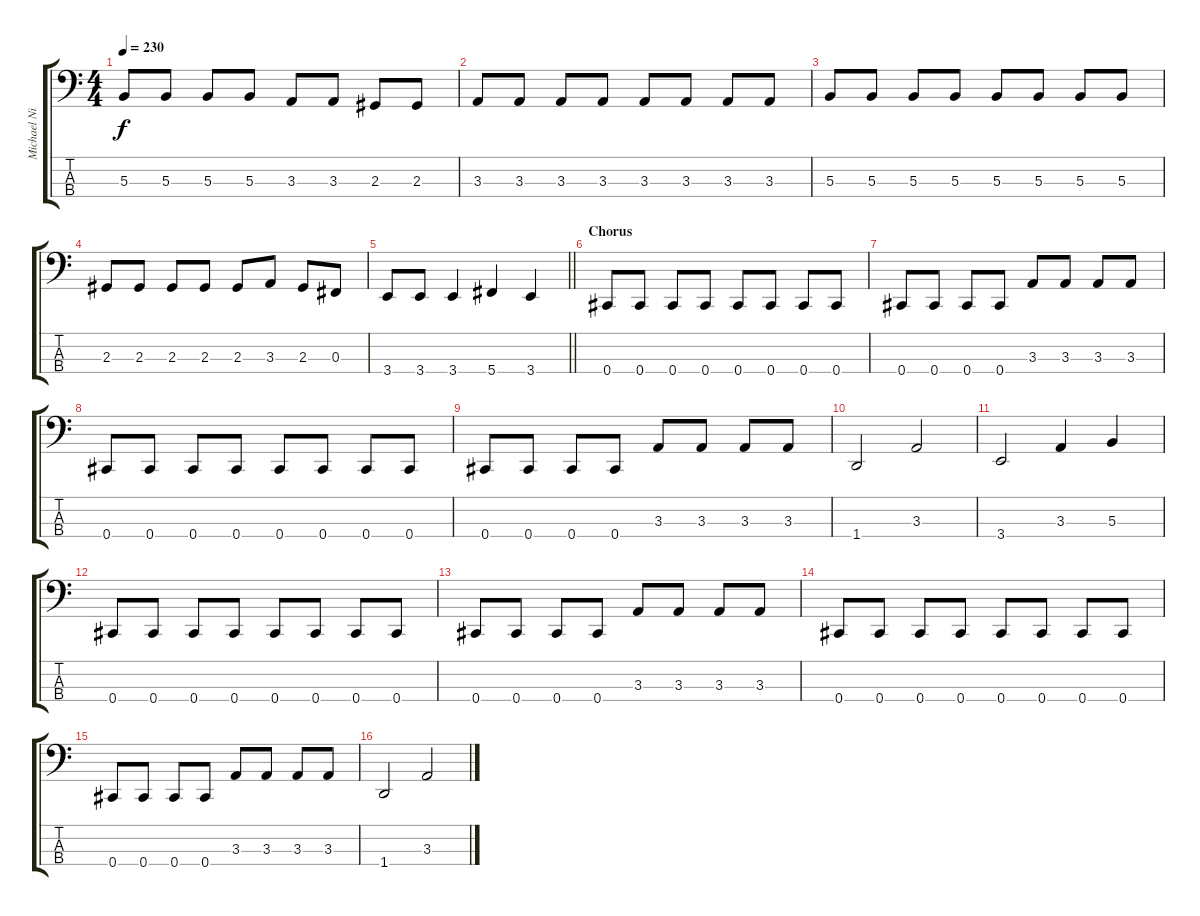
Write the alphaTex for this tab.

\track ("Michael Nicklasson" "Michael Ni") {instrument electricbasspick}
\staff {score tabs}
\tuning (E2 B1 Gb1 Db1) {hide}
\ts (4 4)
\tempo 230
\clef f4
\ks c
5.3.8{dy f} 5.3.8 5.3.8 5.3.8 3.3.8 3.3.8 2.3.8 2.3.8 |
3.3.8 3.3.8 3.3.8 3.3.8 3.3.8 3.3.8 3.3.8 3.3.8 |
5.3.8 5.3.8 5.3.8 5.3.8 5.3.8 5.3.8 5.3.8 5.3.8 |
2.3.8 2.3.8 2.3.8 2.3.8 2.3.8 3.3.8 2.3.8 0.3.8 |
\barLineRight lightlight
3.4.8 3.4.8 3.4.4 5.4.4 3.4.4 |
\section ("" "Chorus")
0.4.8 0.4.8 0.4.8 0.4.8 0.4.8 0.4.8 0.4.8 0.4.8 |
0.4.8 0.4.8 0.4.8 0.4.8 3.3.8 3.3.8 3.3.8 3.3.8 |
0.4.8 0.4.8 0.4.8 0.4.8 0.4.8 0.4.8 0.4.8 0.4.8 |
0.4.8 0.4.8 0.4.8 0.4.8 3.3.8 3.3.8 3.3.8 3.3.8 |
1.4.2 3.3.2 |
3.4.2 3.3.4 5.3.4 |
0.4.8 0.4.8 0.4.8 0.4.8 0.4.8 0.4.8 0.4.8 0.4.8 |
0.4.8 0.4.8 0.4.8 0.4.8 3.3.8 3.3.8 3.3.8 3.3.8 |
0.4.8 0.4.8 0.4.8 0.4.8 0.4.8 0.4.8 0.4.8 0.4.8 |
0.4.8 0.4.8 0.4.8 0.4.8 3.3.8 3.3.8 3.3.8 3.3.8 |
1.4.2 3.3.2
